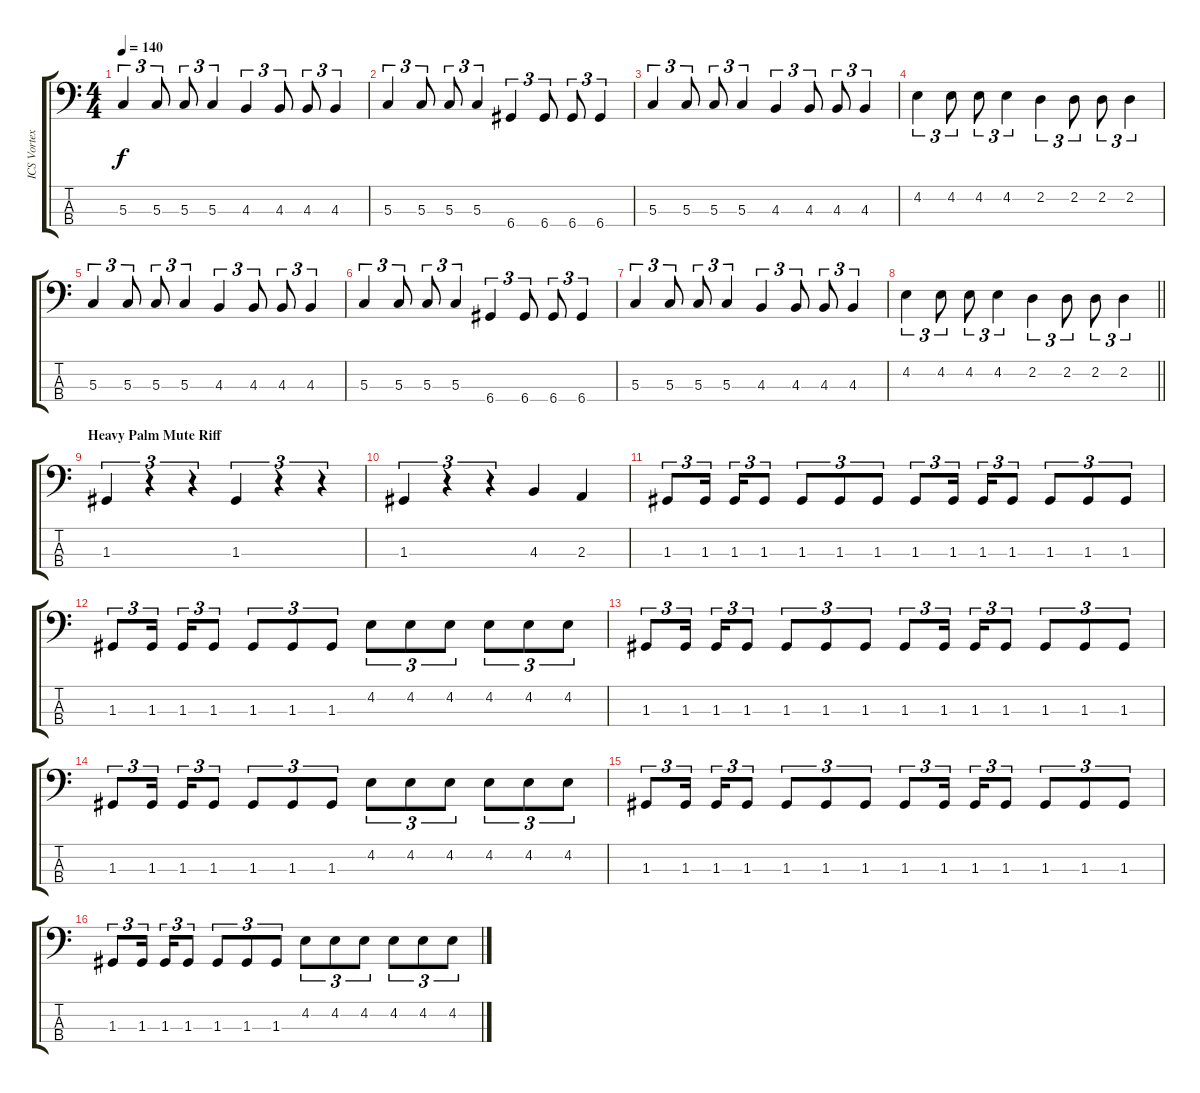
\track ("ICS Vortex" "ICS Vortex") {instrument electricbassfinger}
\staff {score tabs}
\tuning (F2 C2 G1 D1) {hide}
\ts (4 4)
\tempo 140
\clef f4
\ks c
5.3.4{tu (3 2) dy f} 5.3.8{tu (3 2)} 5.3.8{tu (3 2)} 5.3.4{tu (3 2)} 4.3.4{tu (3 2)} 4.3.8{tu (3 2)} 4.3.8{tu (3 2)} 4.3.4{tu (3 2)} |
5.3.4{tu (3 2)} 5.3.8{tu (3 2)} 5.3.8{tu (3 2)} 5.3.4{tu (3 2)} 6.4.4{tu (3 2)} 6.4.8{tu (3 2)} 6.4.8{tu (3 2)} 6.4.4{tu (3 2)} |
5.3.4{tu (3 2)} 5.3.8{tu (3 2)} 5.3.8{tu (3 2)} 5.3.4{tu (3 2)} 4.3.4{tu (3 2)} 4.3.8{tu (3 2)} 4.3.8{tu (3 2)} 4.3.4{tu (3 2)} |
4.2.4{tu (3 2)} 4.2.8{tu (3 2)} 4.2.8{tu (3 2)} 4.2.4{tu (3 2)} 2.2.4{tu (3 2)} 2.2.8{tu (3 2)} 2.2.8{tu (3 2)} 2.2.4{tu (3 2)} |
5.3.4{tu (3 2)} 5.3.8{tu (3 2)} 5.3.8{tu (3 2)} 5.3.4{tu (3 2)} 4.3.4{tu (3 2)} 4.3.8{tu (3 2)} 4.3.8{tu (3 2)} 4.3.4{tu (3 2)} |
5.3.4{tu (3 2)} 5.3.8{tu (3 2)} 5.3.8{tu (3 2)} 5.3.4{tu (3 2)} 6.4.4{tu (3 2)} 6.4.8{tu (3 2)} 6.4.8{tu (3 2)} 6.4.4{tu (3 2)} |
5.3.4{tu (3 2)} 5.3.8{tu (3 2)} 5.3.8{tu (3 2)} 5.3.4{tu (3 2)} 4.3.4{tu (3 2)} 4.3.8{tu (3 2)} 4.3.8{tu (3 2)} 4.3.4{tu (3 2)} |
\barLineRight lightlight
4.2.4{tu (3 2)} 4.2.8{tu (3 2)} 4.2.8{tu (3 2)} 4.2.4{tu (3 2)} 2.2.4{tu (3 2)} 2.2.8{tu (3 2)} 2.2.8{tu (3 2)} 2.2.4{tu (3 2)} |
\section ("" "Heavy Palm Mute Riff")
1.3.4{tu (3 2)} r.4{tu (3 2)} r.4{tu (3 2)} 1.3.4{tu (3 2)} r.4{tu (3 2)} r.4{tu (3 2)} |
1.3.4{tu (3 2)} r.4{tu (3 2)} r.4{tu (3 2)} 4.3.4 2.3.4 |
1.3.8{tu (3 2)} 1.3.16{tu (3 2) beam splitsecondary} 1.3.16{tu (3 2)} 1.3.8{tu (3 2)} 1.3.8{tu (3 2)} 1.3.8{tu (3 2)} 1.3.8{tu (3 2)} 1.3.8{tu (3 2)} 1.3.16{tu (3 2) beam splitsecondary} 1.3.16{tu (3 2)} 1.3.8{tu (3 2)} 1.3.8{tu (3 2)} 1.3.8{tu (3 2)} 1.3.8{tu (3 2)} |
1.3.8{tu (3 2)} 1.3.16{tu (3 2) beam splitsecondary} 1.3.16{tu (3 2)} 1.3.8{tu (3 2)} 1.3.8{tu (3 2)} 1.3.8{tu (3 2)} 1.3.8{tu (3 2)} 4.2.8{tu (3 2)} 4.2.8{tu (3 2)} 4.2.8{tu (3 2)} 4.2.8{tu (3 2)} 4.2.8{tu (3 2)} 4.2.8{tu (3 2)} |
1.3.8{tu (3 2)} 1.3.16{tu (3 2) beam splitsecondary} 1.3.16{tu (3 2)} 1.3.8{tu (3 2)} 1.3.8{tu (3 2)} 1.3.8{tu (3 2)} 1.3.8{tu (3 2)} 1.3.8{tu (3 2)} 1.3.16{tu (3 2) beam splitsecondary} 1.3.16{tu (3 2)} 1.3.8{tu (3 2)} 1.3.8{tu (3 2)} 1.3.8{tu (3 2)} 1.3.8{tu (3 2)} |
1.3.8{tu (3 2)} 1.3.16{tu (3 2) beam splitsecondary} 1.3.16{tu (3 2)} 1.3.8{tu (3 2)} 1.3.8{tu (3 2)} 1.3.8{tu (3 2)} 1.3.8{tu (3 2)} 4.2.8{tu (3 2)} 4.2.8{tu (3 2)} 4.2.8{tu (3 2)} 4.2.8{tu (3 2)} 4.2.8{tu (3 2)} 4.2.8{tu (3 2)} |
1.3.8{tu (3 2)} 1.3.16{tu (3 2) beam splitsecondary} 1.3.16{tu (3 2)} 1.3.8{tu (3 2)} 1.3.8{tu (3 2)} 1.3.8{tu (3 2)} 1.3.8{tu (3 2)} 1.3.8{tu (3 2)} 1.3.16{tu (3 2) beam splitsecondary} 1.3.16{tu (3 2)} 1.3.8{tu (3 2)} 1.3.8{tu (3 2)} 1.3.8{tu (3 2)} 1.3.8{tu (3 2)} |
1.3.8{tu (3 2)} 1.3.16{tu (3 2) beam splitsecondary} 1.3.16{tu (3 2)} 1.3.8{tu (3 2)} 1.3.8{tu (3 2)} 1.3.8{tu (3 2)} 1.3.8{tu (3 2)} 4.2.8{tu (3 2)} 4.2.8{tu (3 2)} 4.2.8{tu (3 2)} 4.2.8{tu (3 2)} 4.2.8{tu (3 2)} 4.2.8{tu (3 2)}
